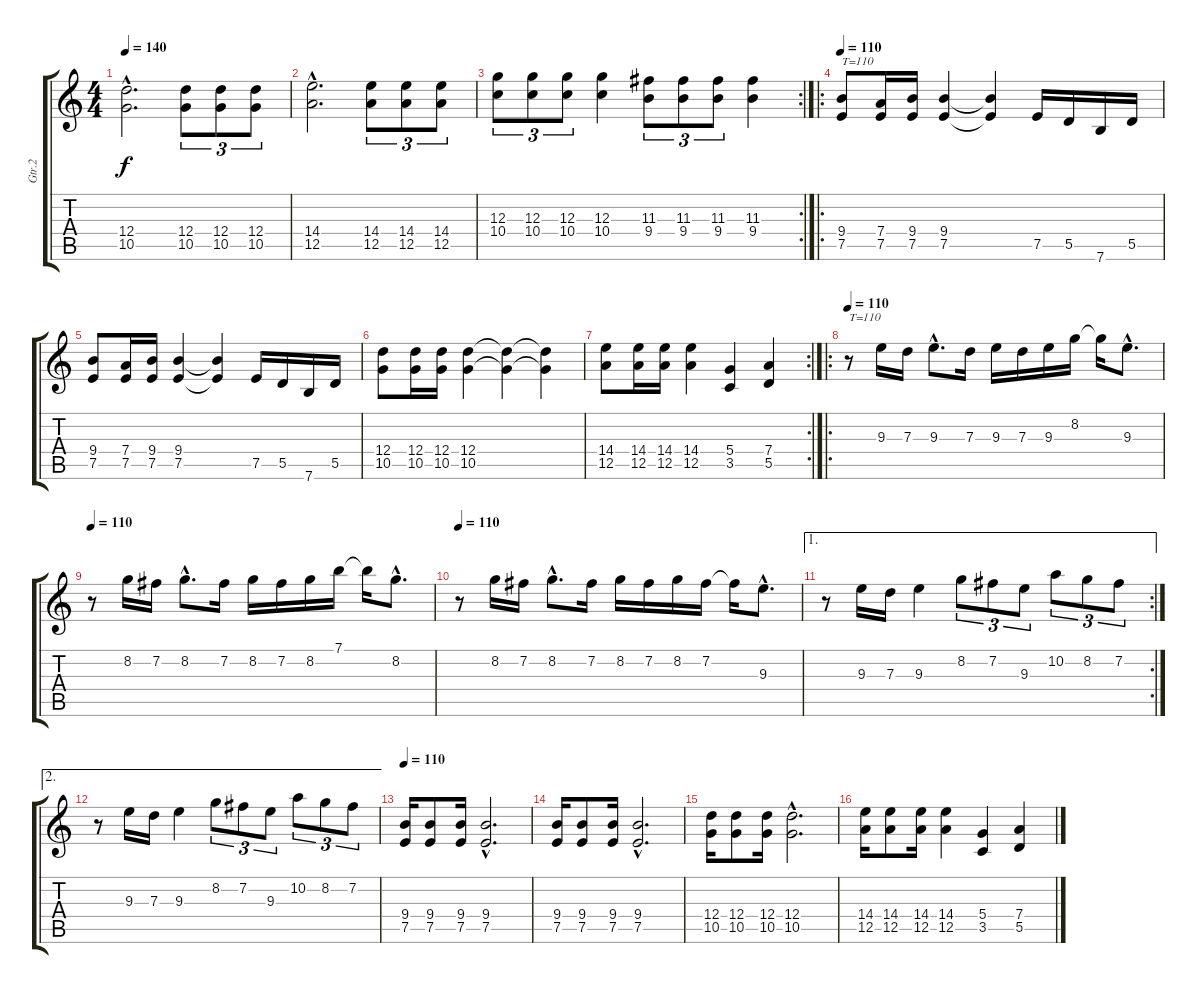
\track ("Gtr.2" "Gtr.2") {instrument overdrivenguitar}
\staff {score tabs}
\tuning (E4 B3 G3 D3 A2 E2) {hide}
\ts (4 4)
\tempo 140
\clef g2
\ks c
(12.4{hac} 10.5{hac}).2{d dy f} (12.4 10.5).8{tu (3 2)} (12.4 10.5).8{tu (3 2)} (12.4 10.5).8{tu (3 2)} |
(14.4{hac} 12.5{hac}).2{d} (14.4 12.5).8{tu (3 2)} (14.4 12.5).8{tu (3 2)} (14.4 12.5).8{tu (3 2)} |
\rc 2
(12.3 10.4).8{tu (3 2)} (12.3 10.4).8{tu (3 2)} (12.3 10.4).8{tu (3 2)} (12.3 10.4).4 (11.3 9.4).8{tu (3 2)} (11.3 9.4).8{tu (3 2)} (11.3 9.4).8{tu (3 2)} (11.3 9.4).4 |
\ro
\tempo 110
(9.4 7.5).8{txt "T=110"} (7.4 7.5).16 (9.4 7.5).16 (9.4 7.5).4 (9.4{t} 7.5{t}).4 7.5.16 5.5.16 7.6.16 5.5.16 |
(9.4 7.5).8 (7.4 7.5).16 (9.4 7.5).16 (9.4 7.5).4 (9.4{t} 7.5{t}).4 7.5.16 5.5.16 7.6.16 5.5.16 |
(12.4 10.5).8 (12.4 10.5).16 (12.4 10.5).16 (12.4 10.5).4 (12.4{t} 10.5{t}).4 (12.4{t} 10.5{t}).4 |
\rc 2
(14.4 12.5).8 (14.4 12.5).16 (14.4 12.5).16 (14.4 12.5).4 (5.4 3.5).4 (7.4 5.5).4 |
\ro
\tempo 110
r.8{txt "T=110"} 9.3.16 7.3.16 9.3{hac}.8{d} 7.3.16 9.3.16 7.3.16 9.3.16 8.2.16 8.2{t}.16 9.3{hac}.8{d} |
\tempo 110
r.8 8.2.16 7.2.16 8.2{hac}.8{d} 7.2.16 8.2.16 7.2.16 8.2.16 7.1.16 7.1{t}.16 8.2{hac}.8{d} |
\tempo 110
r.8 8.2.16 7.2.16 8.2{hac}.8{d} 7.2.16 8.2.16 7.2.16 8.2.16 7.2.16 7.2{t}.16 9.3{hac}.8{d} |
\ae 1
\rc 2
r.8 9.3.16 7.3.16 9.3.4 8.2.8{tu (3 2)} 7.2.8{tu (3 2)} 9.3.8{tu (3 2)} 10.2.8{tu (3 2)} 8.2.8{tu (3 2)} 7.2.8{tu (3 2)} |
\ae 2
r.8 9.3.16 7.3.16 9.3.4 8.2.8{tu (3 2)} 7.2.8{tu (3 2)} 9.3.8{tu (3 2)} 10.2.8{tu (3 2)} 8.2.8{tu (3 2)} 7.2.8{tu (3 2)} |
\tempo 110
(9.4 7.5).16 (9.4 7.5).8 (9.4 7.5).16 (9.4{hac} 7.5{hac}).2{d} |
(9.4 7.5).16 (9.4 7.5).8 (9.4 7.5).16 (9.4{hac} 7.5{hac}).2{d} |
(12.4 10.5).16 (12.4 10.5).8 (12.4 10.5).16 (12.4{hac} 10.5{hac}).2{d} |
(14.4 12.5).16 (14.4 12.5).8 (14.4 12.5).16 (14.4 12.5).4 (5.4 3.5).4 (7.4 5.5).4
